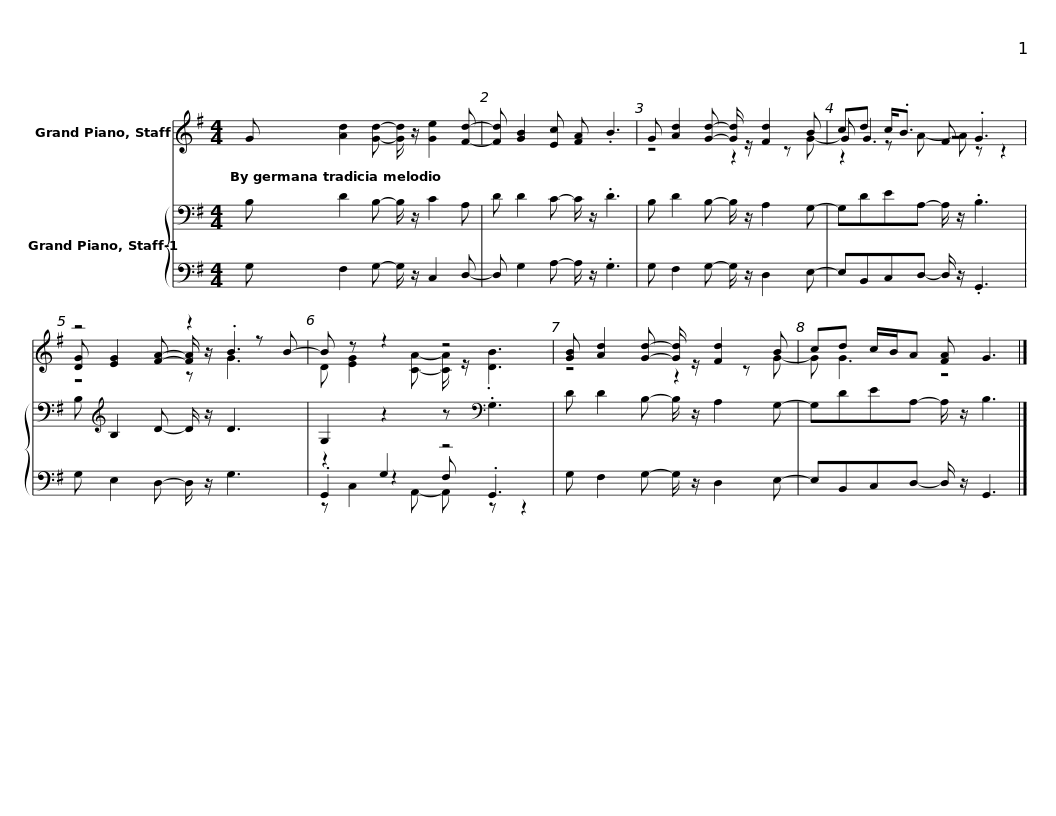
X:1
%%score ( 1 2 3 ) { 4 | ( 5 6 7 ) }
L:1/8
M:4/4
I:linebreak $
K:G
V:1 treble
V:2 treble
V:3 treble
V:4 bass
V:5 bass
V:6 bass
V:7 bass
V:1
 G [Ad]2 [Gd]- [Gd]/ z/ [Ge]2 [Fd]- | [Fd] [GB]2 [Ec] [FA] .B3 | G [Ad]2 [Gd]- [Gd]/ z/ [Fd]2 B |$ cd c<.B F .G3 | z4 z2 z B- | %5
 B z z2 z4 |$ [GB] [Ad]2 [Gd]- [Gd]/ z/ [Fd]2 B | cd c/B/A [FA] G3 |] %8
V:2
 x8 | x8 | z4 z2 z G- |$ G G3 z4 | [DG] [EG]2 [FA]- [FA]/ z/ .B3 | %5
 D [EG]2 [CA]- [CA]/ z/ .[DB]3 |$ x8 | x8 |] %8
V:3
 x8 | x8 | x8 |$ z2 z A- A z z2 | z4 z G3 | %5
 x8 |$ z4 z2 z G- | G G3 z4 |] %8
V:4
 B, D2 B,- B,/ z/ C2 A, | D D2 C- C/ z/ .D3 | B, D2 B,- B,/ z/ A,2 G,- |$ G,DEA,- A,/ z/ .B,3 | B,[K:treble] B,2 D- D/ z/ D3 | %5
 G,2 z2 z[K:bass] .G,3 |$ D D2 B,- B,/ z/ A,2 G,- | G,DEA,- A,/ z/ B,3 |] %8
V:5
 G, F,2 G,- G,/ z/ C,2 D,- | D, G,2 A,- A,/ z/ .G,3 | G, F,2 G,- G,/ z/ D,2 E,- |$ E,B,,C,D,- D,/ z/ .G,,3 | G, E,2 D,- D,/ z/ G,3 | %5
 z2 G,2 z4 |$ G, F,2 G,- G,/ z/ D,2 E,- | E,B,,C,D,- D,/ z/ G,,3 |] %8
V:6
 x8 | x8 | x8 |$ x8 | x8 | %5
 .G,,2 z2 F, .G,,3 |$ x8 | x8 |] %8
V:7
 x8 | x8 | x8 |$ x8 | x8 | %5
 z C,2 A,,- A,, z z2 |$ x8 | x8 |] %8
